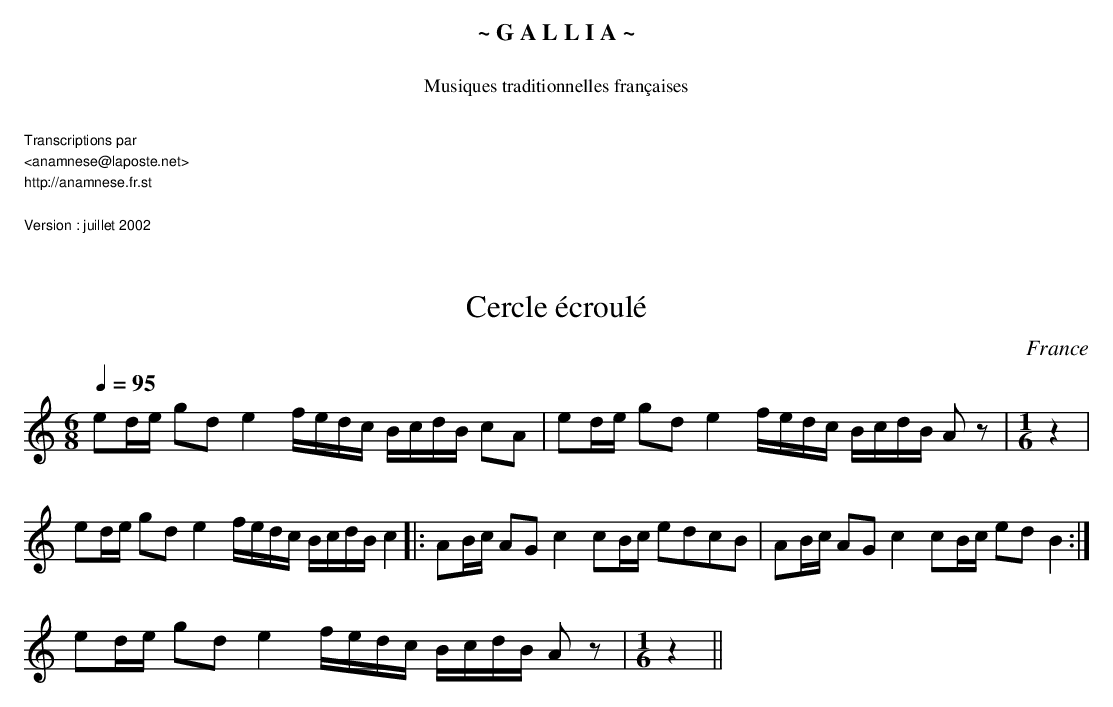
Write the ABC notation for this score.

X:1
T:Cercle écroulé
O:France
M:6/8
L:1/8
Q:1/4=95
K:C
ed/e/ gd e2 f/e/d/c/ B/c/d/B/ cA | ed/e/ gd e2 f/e/d/c/ B/c/d/B/ Az | [M:1/6] z2 |
ed/e/ gd e2 f/e/d/c/ B/c/d/B/ c2 |: AB/c/ AG c2 cB/c/ edcB | AB/c/ AG c2 cB/c/ edB2 :|
ed/e/ gd e2 f/e/d/c/ B/c/d/B/ Az | [M:1/6] z2 ||
